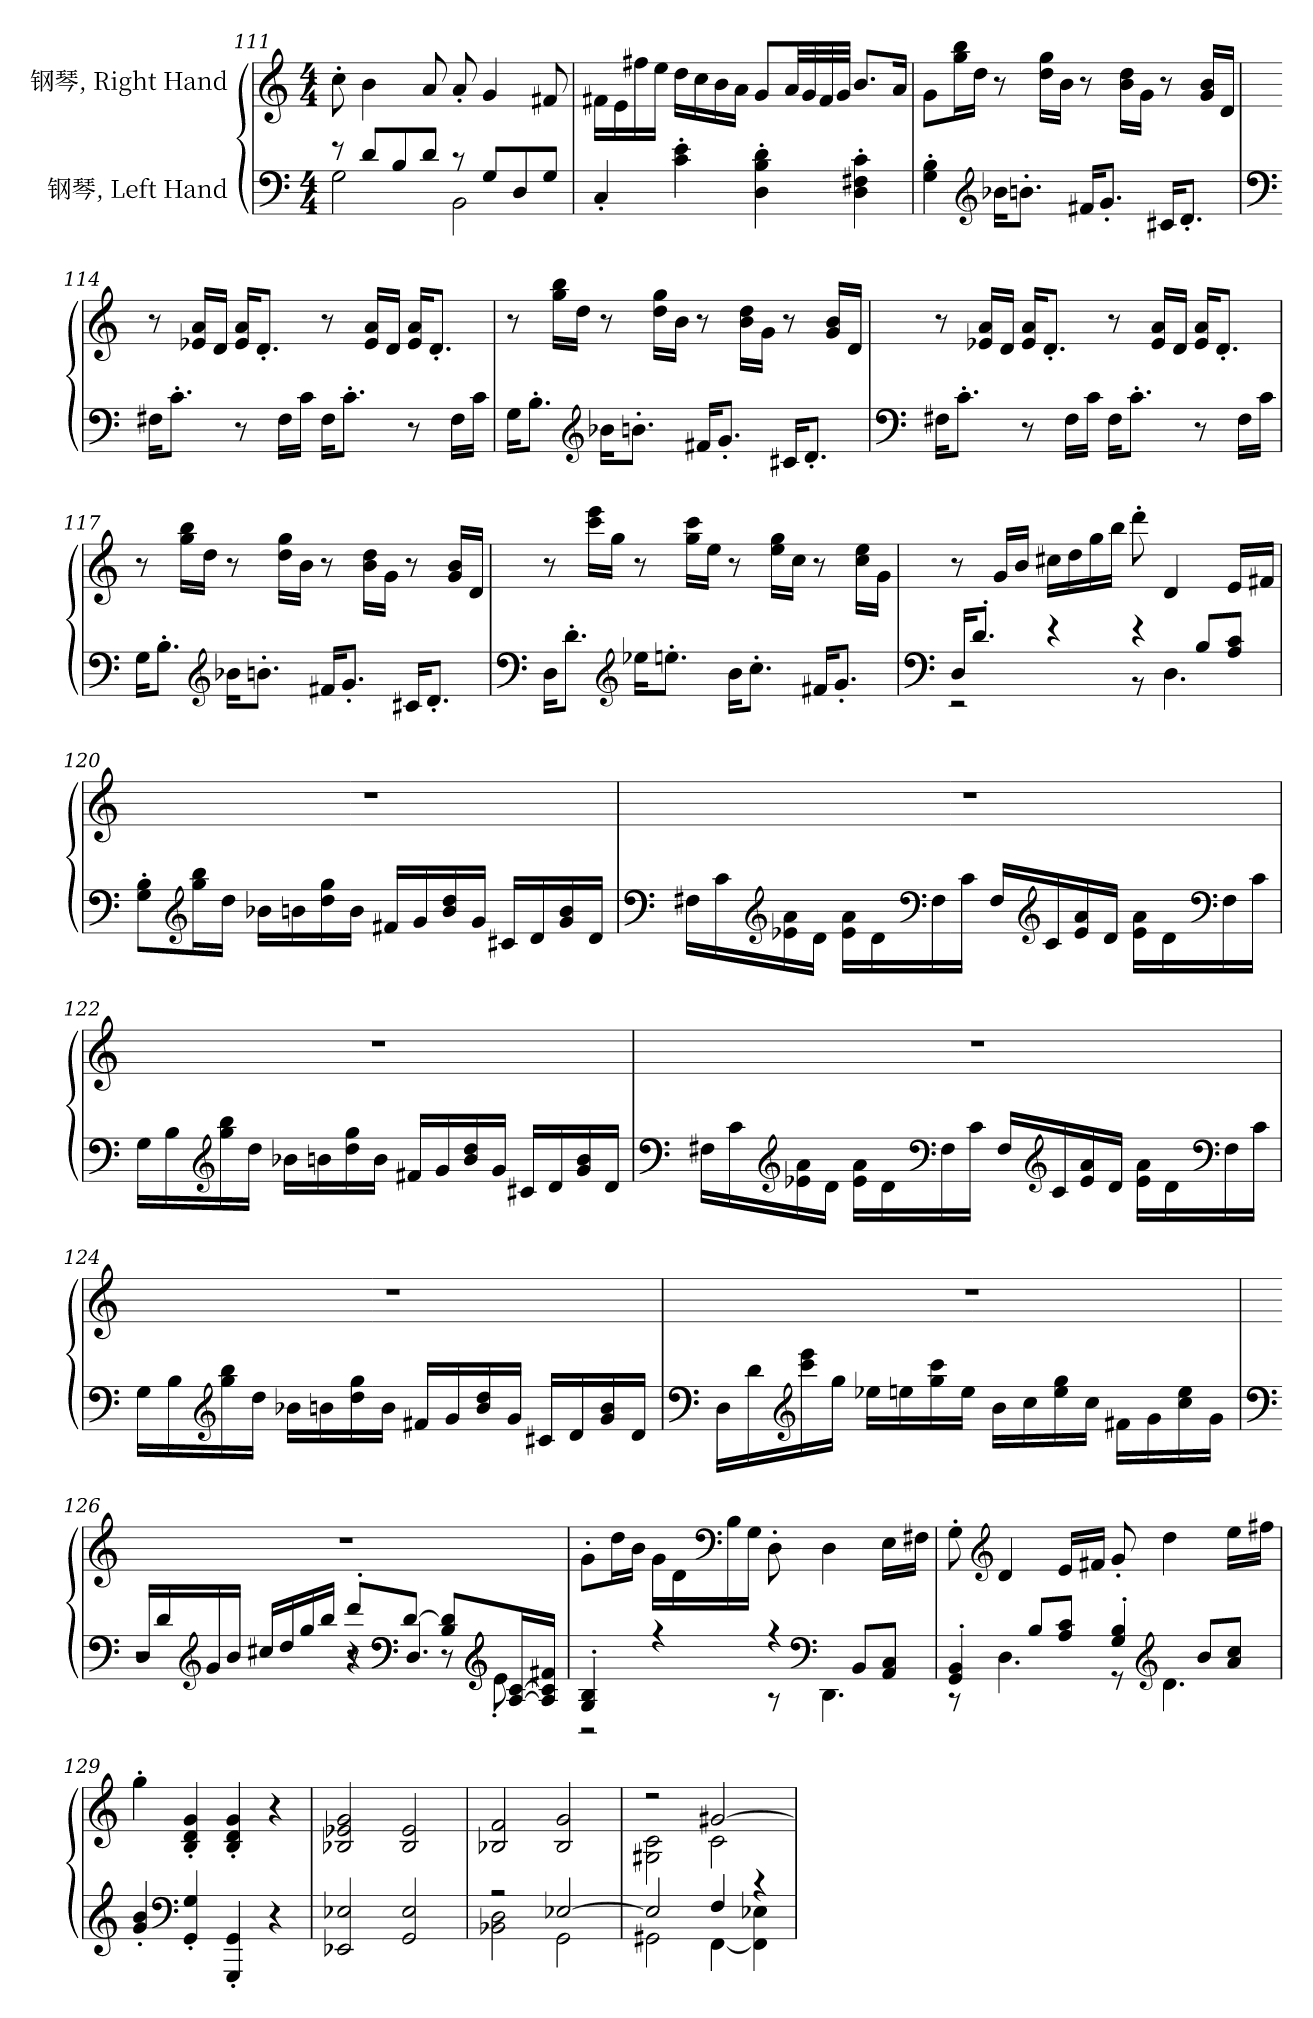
**kern	**kern
*part2	*part1
*staff2	*staff1
*I"钢琴, Left Hand	*I"钢琴, Right Hand
*clefF4	*clefG2
*k[]	*k[]
*M4/4	*M4/4
=111	=111
*^	*
8r	2G\	8cc'\
8d/L	.	4b\
8B/	.	.
8d/J	.	8a/
8r	2BB\	8a'/
8G/L	.	4g/
8D/	.	.
8G/J	.	8f#X/
*v	*v	*
!!LO:LB:g=z
=112	=112
4C'/	16f#X\LL
.	16e\
.	16ff#X\
.	16ee\JJ
4c\' 4e\'	16dd\LL
.	16cc\
.	16b\
.	16a\JJ
4D\' 4B\' 4d\'	8g/L
.	32a/LL
.	32g/
.	32f#/
.	32g/JJJ
4D\' 4F#X\' 4c\'	8.b/L
.	16a/Jk
=113	=113
*	*MM110
4G\' 4B\'	8g\L
.	16gg\ 16bb\L
.	16dd\JJ
*clefG2	*
16b-X\KL	8r
8.bn'\J	.
.	16dd\ 16gg\LL
.	16b\JJ
16f#X/KL	8r
8.g'/J	.
.	16b\ 16dd\LL
.	16g\JJ
16c#X/KL	8r
8.d'/J	.
.	16g/ 16b/LL
.	16d/JJ
!!LO:LB:g=z
=114	=114
*clefF4	*
16F#X\KL	8r
8.c'\J	.
.	16e-X/ 16a/LL
.	16d/JJ
8r	16e-/ 16a/KL
.	8.d'/J
16F#\LL	.
16c\JJ	.
16F#\KL	8r
8.c'\J	.
.	16e-/ 16a/LL
.	16d/JJ
8r	16e-/ 16a/KL
.	8.d'/J
16F#\LL	.
16c\JJ	.
=115	=115
16G\KL	8r
8.B'\J	.
.	16gg\ 16bb\LL
.	16dd\JJ
*clefG2	*
16b-X\KL	8r
8.bn'\J	.
.	16dd\ 16gg\LL
.	16b\JJ
16f#X/KL	8r
8.g'/J	.
.	16b\ 16dd\LL
.	16g\JJ
16c#X/KL	8r
8.d'/J	.
.	16g/ 16b/LL
.	16d/JJ
=116	=116
*clefF4	*
16F#X\KL	8r
8.c'\J	.
.	16e-X/ 16a/LL
.	16d/JJ
8r	16e-/ 16a/KL
.	8.d'/J
16F#\LL	.
16c\JJ	.
16F#\KL	8r
8.c'\J	.
.	16e-/ 16a/LL
.	16d/JJ
8r	16e-/ 16a/KL
.	8.d'/J
16F#\LL	.
16c\JJ	.
!!LO:LB:g=z
=117	=117
16G\KL	8r
8.B'\J	.
.	16gg\ 16bb\LL
.	16dd\JJ
*clefG2	*
16b-X\KL	8r
8.bn'\J	.
.	16dd\ 16gg\LL
.	16b\JJ
16f#X/KL	8r
8.g'/J	.
.	16b\ 16dd\LL
.	16g\JJ
16c#X/KL	8r
8.d'/J	.
.	16g/ 16b/LL
.	16d/JJ
=118	=118
*clefF4	*
16D\KL	8r
8.d'\J	.
.	16ccc\ 16eee\LL
.	16gg\JJ
*clefG2	*
16ee-X\KL	8r
8.een'\J	.
.	16gg\ 16ccc\LL
.	16ee\JJ
16b\KL	8r
8.cc'\J	.
.	16ee\ 16gg\LL
.	16cc\JJ
16f#X/KL	8r
8.g'/J	.
.	16cc\ 16ee\LL
.	16g\JJ
!!LO:PB:g=z
=119	=119
*clefF4	*
*^	*
16D/KL	2r	8r
8.d'/J	.	.
.	.	16g/LL
.	.	16b/JJ
4r	.	16cc#X\LL
.	.	16dd\
.	.	16gg\
.	.	16bb\JJ
4r	8r	8ddd'\
.	4.D\	4d/
8B/L	.	.
8A/ 8c/J	.	16e/LL
.	.	16f#X/JJ
*v	*v	*
=120	=120
8G\' 8B\'L	1r
*clefG2	*
16gg\ 16bb\L	.
16dd\JJ	.
16b-X\LL	.
16bn\	.
16dd\ 16gg\	.
16b\JJ	.
16f#X/LL	.
16g/	.
16b/ 16dd/	.
16g/JJ	.
16c#X/LL	.
16d/	.
16g/ 16b/	.
16d/JJ	.
!!LO:LB:g=z
=121	=121
*clefF4	*
16F#X\LL	1r
16c\	.
*clefG2	*
16e-X\ 16a\	.
16d\JJ	.
16e-\ 16a\LL	.
16d\	.
*clefF4	*
16F#\	.
16c\JJ	.
16F#/LL	.
*clefG2	*
16c/	.
16e-/ 16a/	.
16d/JJ	.
16e-\ 16a\LL	.
16d\	.
*clefF4	*
16F#\	.
16c\JJ	.
=122	=122
16G\LL	1r
16B\	.
*clefG2	*
16gg\ 16bb\	.
16dd\JJ	.
16b-X\LL	.
16bn\	.
16dd\ 16gg\	.
16b\JJ	.
16f#X/LL	.
16g/	.
16b/ 16dd/	.
16g/JJ	.
16c#X/LL	.
16d/	.
16g/ 16b/	.
16d/JJ	.
!!LO:LB:g=z
=123	=123
*clefF4	*
16F#X\LL	1r
16c\	.
*clefG2	*
16e-X\ 16a\	.
16d\JJ	.
16e-\ 16a\LL	.
16d\	.
*clefF4	*
16F#\	.
16c\JJ	.
16F#/LL	.
*clefG2	*
16c/	.
16e-/ 16a/	.
16d/JJ	.
16e-\ 16a\LL	.
16d\	.
*clefF4	*
16F#\	.
16c\JJ	.
=124	=124
16G\LL	1r
16B\	.
*clefG2	*
16gg\ 16bb\	.
16dd\JJ	.
16b-X\LL	.
16bn\	.
16dd\ 16gg\	.
16b\JJ	.
16f#X/LL	.
16g/	.
16b/ 16dd/	.
16g/JJ	.
16c#X/LL	.
16d/	.
16g/ 16b/	.
16d/JJ	.
!!LO:LB:g=z
=125	=125
*clefF4	*
16D\LL	1r
16d\	.
*clefG2	*
16ccc\ 16eee\	.
16gg\JJ	.
16ee-X\LL	.
16een\	.
16gg\ 16ccc\	.
16ee\JJ	.
16b\LL	.
16cc\	.
16ee\ 16gg\	.
16cc\JJ	.
16f#X\LL	.
16g\	.
16cc\ 16ee\	.
16g\JJ	.
=126	=126
*clefF4	*
*	*MM116
*^	*
*	*^	*
16D/LL	2r	2r	1r
16d/	.	.	.
*clefG2	*	*	*
16g/	.	.	.
16b/JJ	.	.	.
16cc#X/LL	.	.	.
16dd/	.	.	.
16gg/	.	.	.
16bb/JJ	.	.	.
8ddd'/L	4r	8r	.
*clefF4	*	*	*
[8d/J	.	4.D/	.
8B/ 8d/]L	8r	.	.
*clefG2	*	*	*
[16A/ [16c/L	8e'\	.	.
16A/] 16c/] 16f#X/JJ	.	.	.
*v	*v	*v	*
!!LO:LB:g=z
=127	=127
*	*MM114
*^	*
4G/' 4B/'	2r	8g'\L
.	.	16dd\L
.	.	16b\JJ
4r	.	16g\LL
.	.	16d\
*	*	*clefF4
.	.	16B\
.	.	16G\JJ
4r	8r	8D'\
*clefF4	*	*
.	4.DD\	4D\
8BB/L	.	.
8AA/ 8C/J	.	16E\LL
.	.	16F#X\JJ
=128	=128	=128
*	*	*MM112
4GG/' 4BB/'	8r	8G'\
*	*	*clefG2
.	4.D\	4d/
8B/L	.	.
8A/ 8c/J	.	16e/LL
.	.	16f#X/JJ
4G/' 4B/'	8r	8g'/
*clefG2	*	*
.	4.d\	4dd\
8b/L	.	.
8a/ 8cc/J	.	16ee\LL
.	.	16ff#X\JJ
*v	*v	*
=129	=129
*	*MM104
4g/' 4b/'	4gg'\
*clefF4	*
4GG/' 4G/'	4B/' 4d/' 4g/'
*	*MM70
4GGG/' 4GG/'	4B/' 4d/' 4g/'
4r	4r
=130	=130
*	*MM100
2EE-X/ 2E-X/	2B-X/ 2e-X/ 2g/
2GG/ 2E-/	2B-/ 2e-/
!!LO:LB:g=z
=131	=131
*^	*
2r	2BB-X\ 2D\	2B-X/ 2f/
[2E-X/	2GG\	2B-/ 2g/
=132	=132	=132
*	*	*^
2E-/]	2GG#X\	2r	2G#X\ 2c\
4F/	[4FF\	[2g#X/	2c\
4r	4FF\] 4E-X\	.	.
*v	*v	*	*
*	*v	*v
=	=
*-	*-
